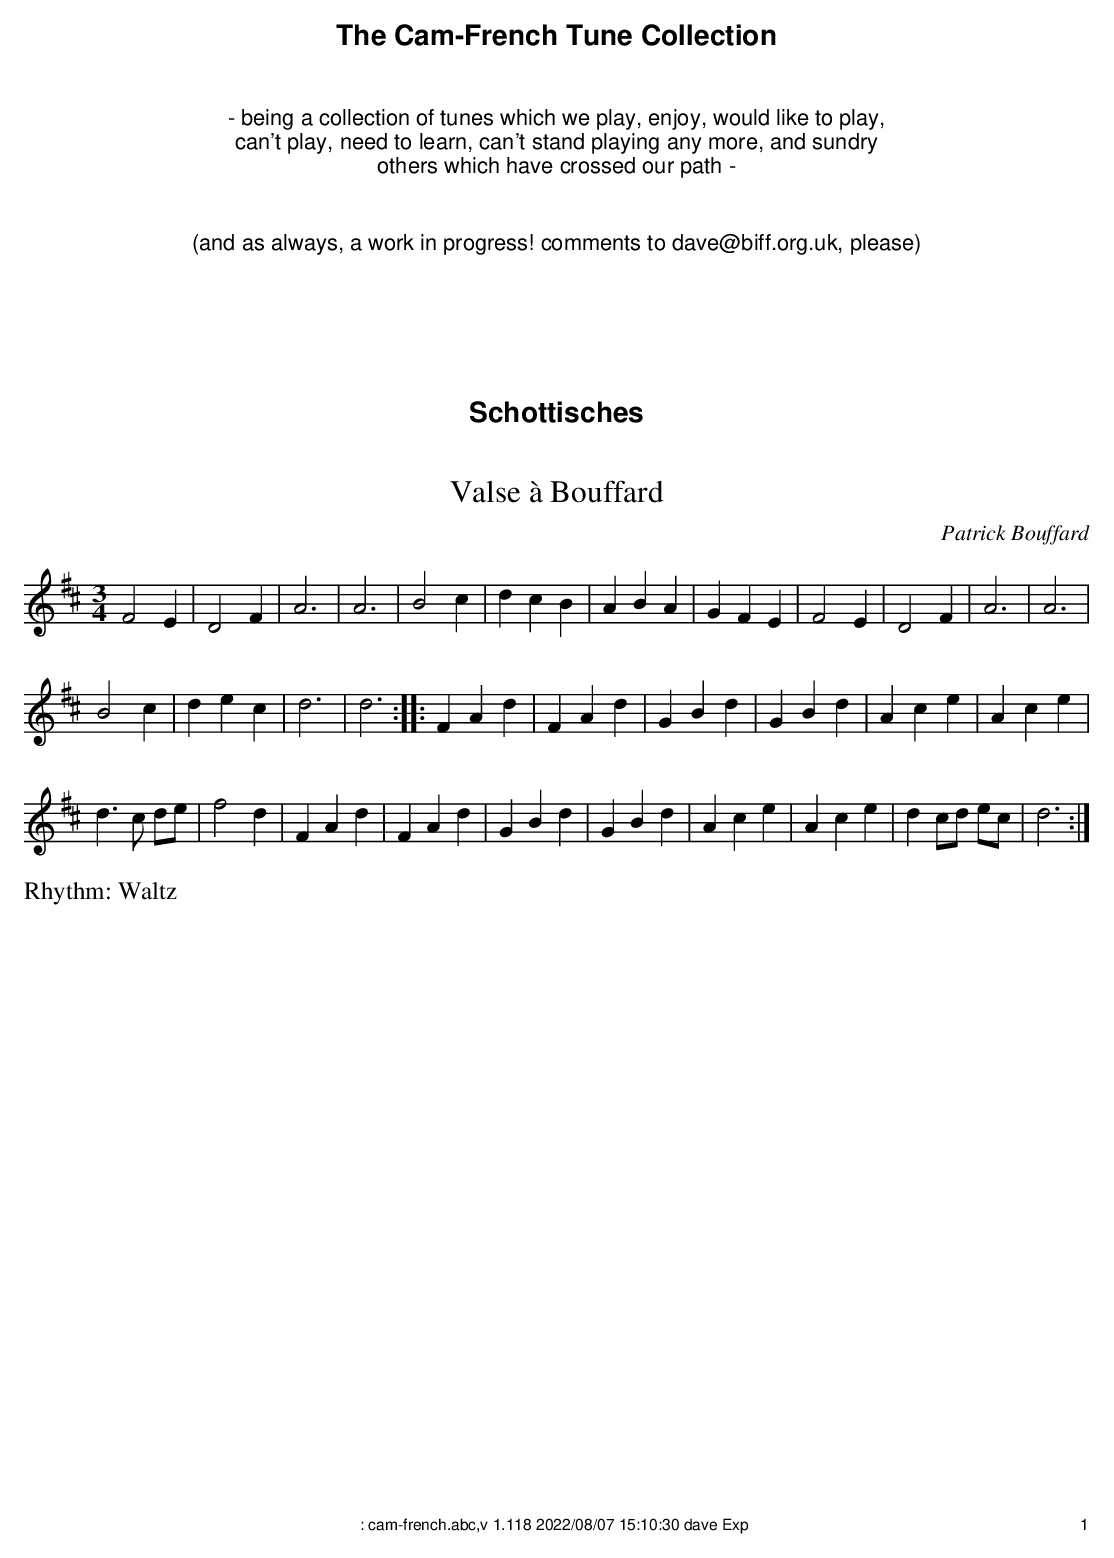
X:1
T:Valse \`a Bouffard
C:Patrick Bouffard
M:3/4
L:1/4
K:D
F2E|D2F|A3|A3|B2c|dcB|ABA|GFE|F2E|D2F|A3|A3|
B2c|dec|d3|d3:| |:FAd|FAd|GBd|GBd|Ace|Ace|
d>c d/2e/2|f2d|FAd|FAd|GBd|GBd|Ace|Ace|dc/2d/2 e/2c/2|d3:|
